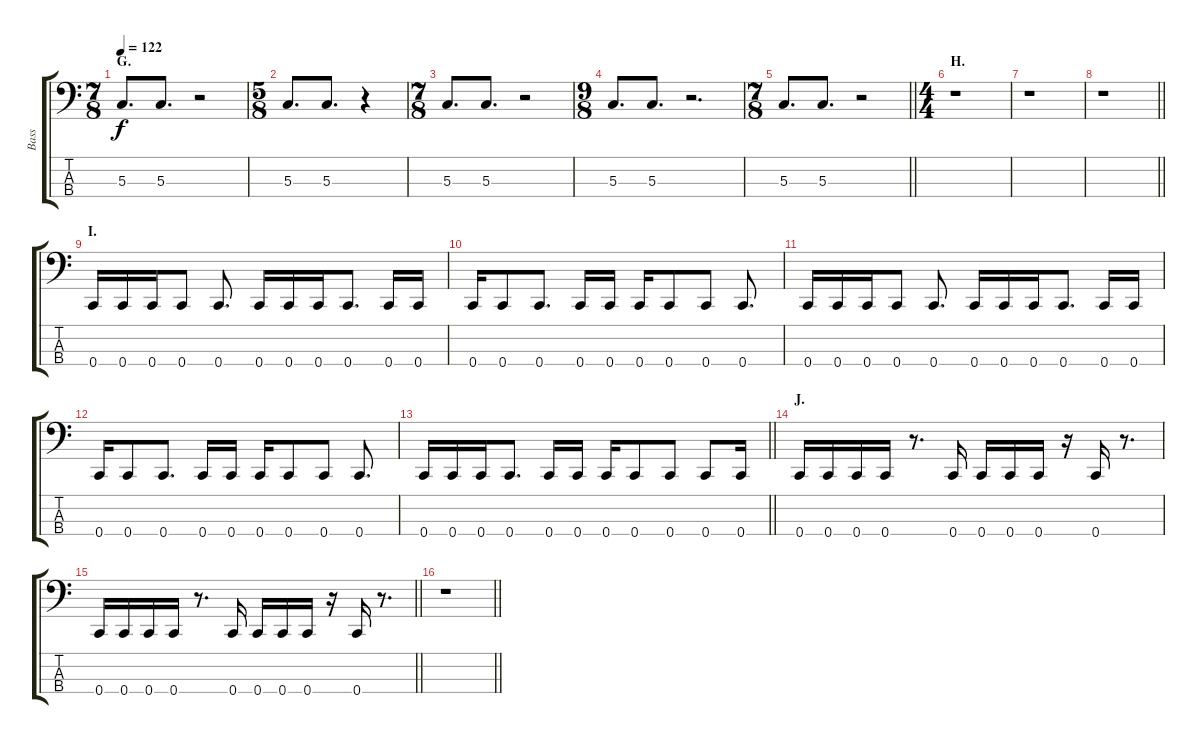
\track ("Bass" "Bass") {instrument electricbasspick}
\staff {score tabs}
\tuning (F2 C2 G1 C1) {hide}
\ts (7 8)
\section ("" "G.")
\tempo 122
\clef f4
\ks c
5.3.8{d dy f} 5.3.8{d} r.2 |
\ts (5 8)
5.3.8{d} 5.3.8{d} r.4 |
\ts (7 8)
5.3.8{d} 5.3.8{d} r.2 |
\ts (9 8)
5.3.8{d} 5.3.8{d} r.2{d} |
\ts (7 8)
\barLineRight lightlight
5.3.8{d} 5.3.8{d} r.2 |
\ts (4 4)
\section ("" "H.")
r.1 |
r.1 |
\barLineRight lightlight
r.1 |
\section ("" "I.")
0.4.16 0.4.16 0.4.16 0.4.8 0.4.8{d} 0.4.16 0.4.16 0.4.16 0.4.8{d} 0.4.16 0.4.16 |
0.4.16 0.4.8 0.4.8{d} 0.4.16 0.4.16 0.4.16 0.4.8 0.4.8 0.4.8{d} |
0.4.16 0.4.16 0.4.16 0.4.8 0.4.8{d} 0.4.16 0.4.16 0.4.16 0.4.8{d} 0.4.16 0.4.16 |
0.4.16 0.4.8 0.4.8{d} 0.4.16 0.4.16 0.4.16 0.4.8 0.4.8 0.4.8{d} |
\barLineRight lightlight
0.4.16 0.4.16 0.4.16 0.4.8{d} 0.4.16 0.4.16 0.4.16 0.4.8 0.4.8 0.4.8 0.4.16 |
\section ("" "J.")
0.4.16 0.4.16 0.4.16 0.4.16 r.8{d} 0.4.16 0.4.16 0.4.16 0.4.16 r.16 0.4.16 r.8{d} |
\barLineRight lightlight
0.4.16 0.4.16 0.4.16 0.4.16 r.8{d} 0.4.16 0.4.16 0.4.16 0.4.16 r.16 0.4.16 r.8{d} |
\section ("" "")
\barLineRight lightlight
r.1
